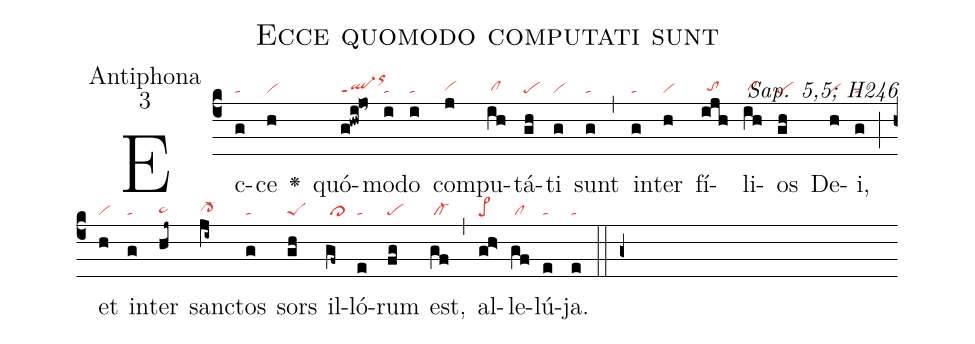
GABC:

name:Ecce quomodo computati sunt;
office-part:Antiphona;
mode:3;
commentary:Sap. 5,5; H246;
nabc-lines:1;
%%
(c4)Ec(g|ta)ce(h|vi) <v>\greheightstar</v>()
quó(g!hwi!jo~|ql-ppt1orhk)mo(i|ta)do(i|ta) com(j|vihg)pu(ih|/clhg)tá(gh|pe)ti(g|vi) sunt(g|ta) (,)
in(g|ta)ter(h|vi) fí(ijh|//tohg)li(ih|/clhg)os(gh|pe) De(h|vi)i,(g|ta) (;)
et(h|vi) in(g|ta)ter(hj~|pe~hg) san(ji~|cl->hg)ctos(g|ta) sors(gh|peS) il(gf~|/cl>)ló(e|ta)rum(fg|pe) est,(gf|/cl-) (,)
al(gh>|pe>)le(gf|/cl)lú(e|ta)ja.(e|ta) (::g+)
